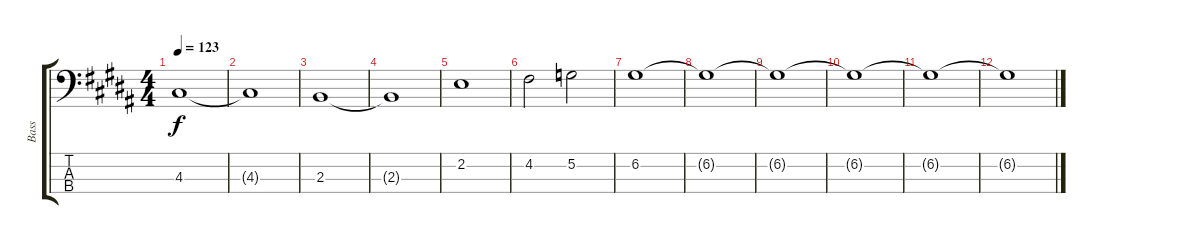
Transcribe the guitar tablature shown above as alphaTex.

\track ("Bass" "Bass") {instrument electricbassfinger}
\staff {score tabs}
\tuning (G2 D2 A1 E1) {hide}
\ts (4 4)
\tempo 123
\clef f4
\ks g#minor
4.3.1{dy f} |
4.3{t}.1 |
2.3.1 |
2.3{t}.1 |
2.2.1 |
4.2.2 5.2.2 |
6.2.1 |
6.2{t}.1 |
6.2{t}.1 |
6.2{t}.1 |
6.2{t}.1 |
6.2{t}.1
